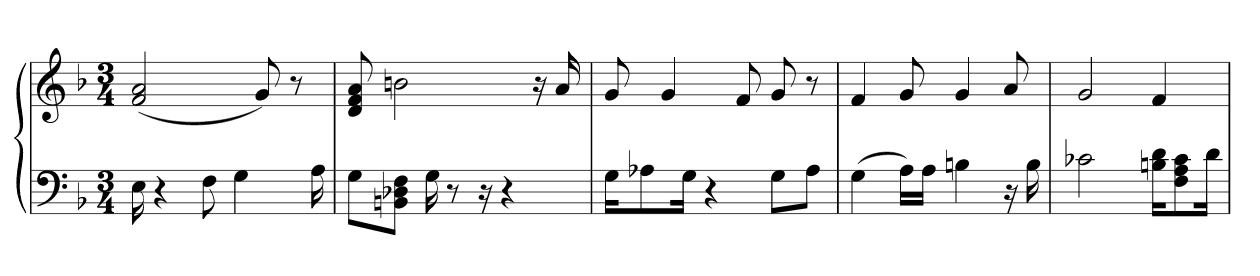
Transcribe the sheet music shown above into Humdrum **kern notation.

**kern	**kern
*part1	*part1
*staff2	*staff1
*clefF4	*clefG2
*k[b-]	*k[b-]
*M3/4	*M3/4
=1	=1
16E	(2f 2a
4r	.
8F	.
4G	.
.	8g)
.	8r
16A	.
=2	=2
8G\L	8d 8f 8a
8BBn\ 8D-X\ 8F\J	2bn
16G	.
8r	.
16r	.
4r	.
.	16r
.	16a
=3	=3
16G\KL	8g
8A-X\	.
.	4g
16G\Jk	.
4r	.
.	8f
8G\L	8g
8A-\J	8r
=4	=4
(4G	4f
16A\LL)	8g
16A\JJ	.
4Bn	4g
16r	8a
16B	.
=5	=5
2c-X	2g
16Bn\ 16d\KL	4f
8F\ 8A\ 8c-\	.
16d\Jk	.
=	=
*-	*-
